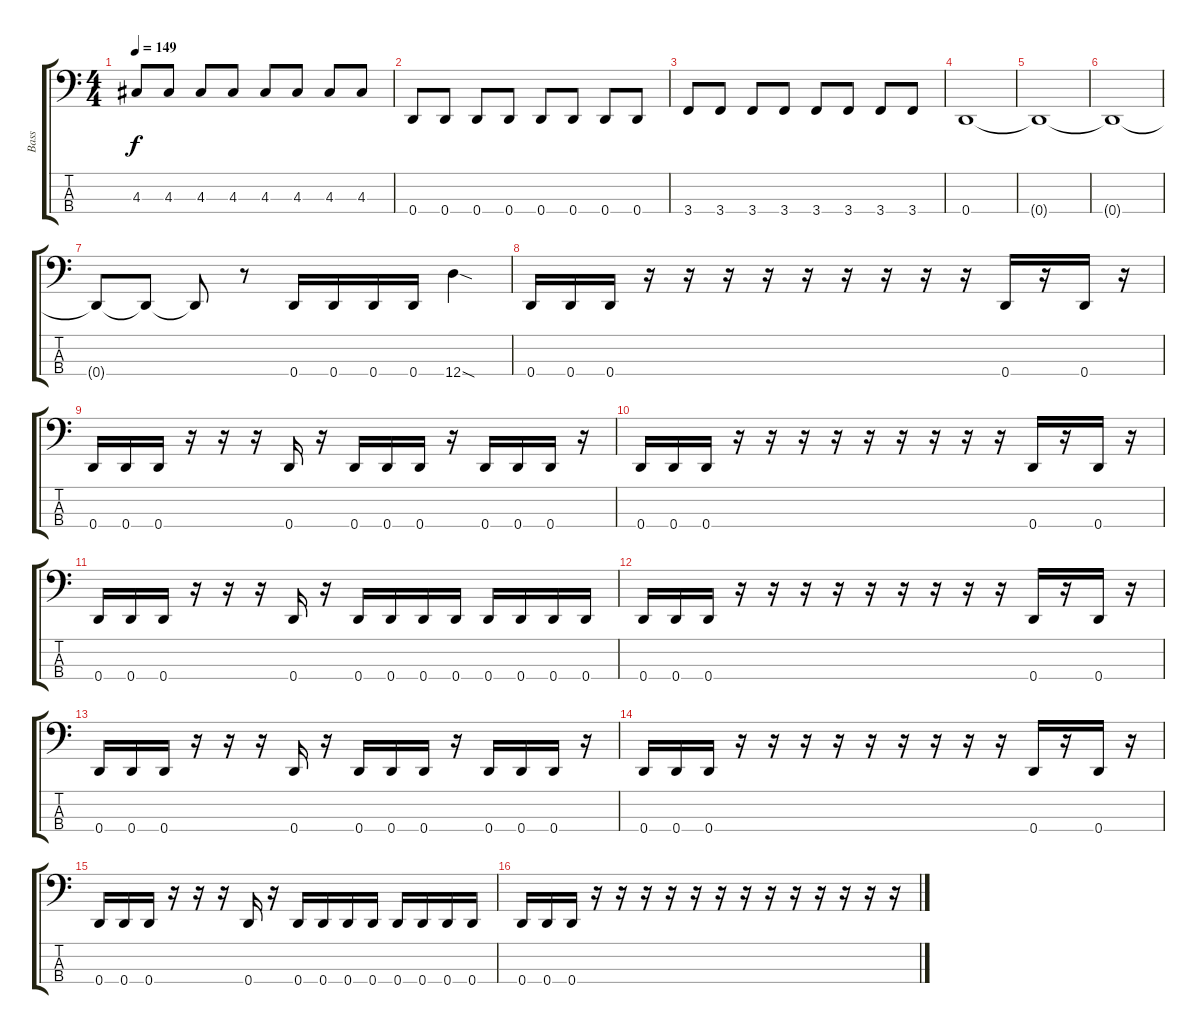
\track ("Bass" "Bass") {instrument electricbassfinger}
\staff {score tabs}
\tuning (G2 D2 A1 D1) {hide}
\ts (4 4)
\tempo 149
\clef f4
\ks c
4.3.8{dy f} 4.3.8 4.3.8 4.3.8 4.3.8 4.3.8 4.3.8 4.3.8 |
0.4.8 0.4.8 0.4.8 0.4.8 0.4.8 0.4.8 0.4.8 0.4.8 |
3.4.8 3.4.8 3.4.8 3.4.8 3.4.8 3.4.8 3.4.8 3.4.8 |
0.4.1 |
0.4{t}.1 |
0.4{t}.1 |
0.4{t}.8 0.4{t}.8 0.4{t}.8 r.8 0.4.16 0.4.16 0.4.16 0.4.16 12.4{sod}.4 |
0.4.16 0.4.16 0.4.16 r.16 r.16 r.16 r.16 r.16 r.16 r.16 r.16 r.16 0.4.16 r.16 0.4.16 r.16 |
0.4.16 0.4.16 0.4.16 r.16 r.16 r.16 0.4.16 r.16 0.4.16 0.4.16 0.4.16 r.16 0.4.16 0.4.16 0.4.16 r.16 |
0.4.16 0.4.16 0.4.16 r.16 r.16 r.16 r.16 r.16 r.16 r.16 r.16 r.16 0.4.16 r.16 0.4.16 r.16 |
0.4.16 0.4.16 0.4.16 r.16 r.16 r.16 0.4.16 r.16 0.4.16 0.4.16 0.4.16 0.4.16 0.4.16 0.4.16 0.4.16 0.4.16 |
0.4.16 0.4.16 0.4.16 r.16 r.16 r.16 r.16 r.16 r.16 r.16 r.16 r.16 0.4.16 r.16 0.4.16 r.16 |
0.4.16 0.4.16 0.4.16 r.16 r.16 r.16 0.4.16 r.16 0.4.16 0.4.16 0.4.16 r.16 0.4.16 0.4.16 0.4.16 r.16 |
0.4.16 0.4.16 0.4.16 r.16 r.16 r.16 r.16 r.16 r.16 r.16 r.16 r.16 0.4.16 r.16 0.4.16 r.16 |
0.4.16 0.4.16 0.4.16 r.16 r.16 r.16 0.4.16 r.16 0.4.16 0.4.16 0.4.16 0.4.16 0.4.16 0.4.16 0.4.16 0.4.16 |
0.4.16 0.4.16 0.4.16 r.16 r.16 r.16 r.16 r.16 r.16 r.16 r.16 r.16 r.16 r.16 r.16 r.16
